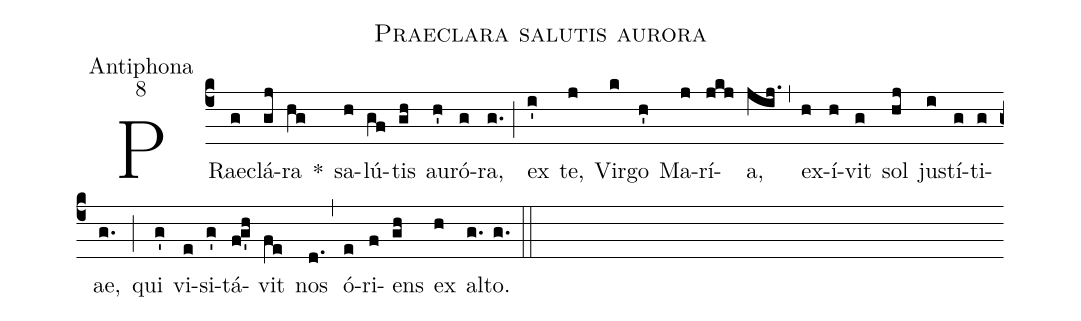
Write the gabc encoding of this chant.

name:Praeclara salutis aurora;
office-part:Antiphona;
mode:8;
%%
(c4) PRae(g)clá(gj)ra(hg) *() sa(h)lú(gf)tis(gh) au(h')ró(g)ra,(g.) (;) ex(i') te,(j) Vir(k)go(h') Ma(j)rí(jkj)a,(jij.) (,) ex(h)í(h)vit(g) sol(hj) ju(i)stí(g)ti(g)ae,(g.) (;) qui(g') vi(e)si(g')tá(f!g'h)vit(fe) nos(d.) (,) ó(e)ri(f)ens(gh) ex(h) al(g.)to.(g.) (::)
